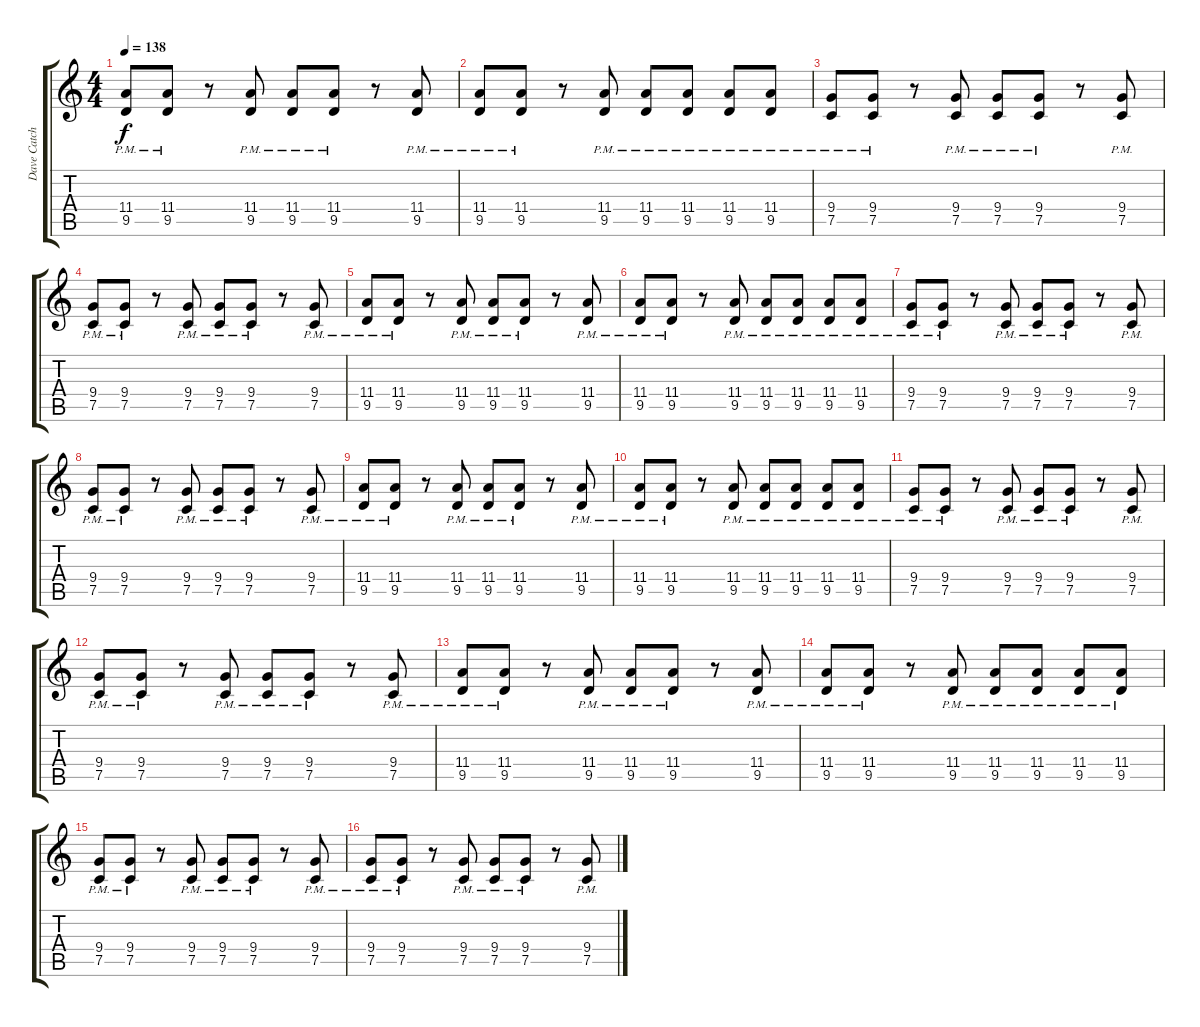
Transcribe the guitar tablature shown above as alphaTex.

\track ("Dave Catching" "Dave Catch") {instrument distortionguitar}
\staff {score tabs}
\tuning (C4 G3 Eb3 Bb2 F2 C2) {hide}
\ts (4 4)
\tempo 138
\clef g2
\ks c
(11.4{pm} 9.5{pm}).8{dy f} (11.4{pm} 9.5{pm}).8 r.8 (11.4{pm} 9.5{pm}).8 (11.4{pm} 9.5{pm}).8 (11.4{pm} 9.5{pm}).8 r.8 (11.4{pm} 9.5{pm}).8 |
(11.4{pm} 9.5{pm}).8 (11.4{pm} 9.5{pm}).8 r.8 (11.4{pm} 9.5{pm}).8 (11.4{pm} 9.5{pm}).8 (11.4{pm} 9.5{pm}).8 (11.4{pm} 9.5{pm}).8 (11.4{pm} 9.5{pm}).8 |
(9.4{pm} 7.5{pm}).8 (9.4{pm} 7.5{pm}).8 r.8 (9.4{pm} 7.5{pm}).8 (9.4{pm} 7.5{pm}).8 (9.4{pm} 7.5{pm}).8 r.8 (9.4{pm} 7.5{pm}).8 |
(9.4{pm} 7.5{pm}).8 (9.4{pm} 7.5{pm}).8 r.8 (9.4{pm} 7.5{pm}).8 (9.4{pm} 7.5{pm}).8 (9.4{pm} 7.5{pm}).8 r.8 (9.4{pm} 7.5{pm}).8 |
(11.4{pm} 9.5{pm}).8 (11.4{pm} 9.5{pm}).8 r.8 (11.4{pm} 9.5{pm}).8 (11.4{pm} 9.5{pm}).8 (11.4{pm} 9.5{pm}).8 r.8 (11.4{pm} 9.5{pm}).8 |
(11.4{pm} 9.5{pm}).8 (11.4{pm} 9.5{pm}).8 r.8 (11.4{pm} 9.5{pm}).8 (11.4{pm} 9.5{pm}).8 (11.4{pm} 9.5{pm}).8 (11.4{pm} 9.5{pm}).8 (11.4{pm} 9.5{pm}).8 |
(9.4{pm} 7.5{pm}).8 (9.4{pm} 7.5{pm}).8 r.8 (9.4{pm} 7.5{pm}).8 (9.4{pm} 7.5{pm}).8 (9.4{pm} 7.5{pm}).8 r.8 (9.4{pm} 7.5{pm}).8 |
(9.4{pm} 7.5{pm}).8 (9.4{pm} 7.5{pm}).8 r.8 (9.4{pm} 7.5{pm}).8 (9.4{pm} 7.5{pm}).8 (9.4{pm} 7.5{pm}).8 r.8 (9.4{pm} 7.5{pm}).8 |
(11.4{pm} 9.5{pm}).8 (11.4{pm} 9.5{pm}).8 r.8 (11.4{pm} 9.5{pm}).8 (11.4{pm} 9.5{pm}).8 (11.4{pm} 9.5{pm}).8 r.8 (11.4{pm} 9.5{pm}).8 |
(11.4{pm} 9.5{pm}).8 (11.4{pm} 9.5{pm}).8 r.8 (11.4{pm} 9.5{pm}).8 (11.4{pm} 9.5{pm}).8 (11.4{pm} 9.5{pm}).8 (11.4{pm} 9.5{pm}).8 (11.4{pm} 9.5{pm}).8 |
(9.4{pm} 7.5{pm}).8 (9.4{pm} 7.5{pm}).8 r.8 (9.4{pm} 7.5{pm}).8 (9.4{pm} 7.5{pm}).8 (9.4{pm} 7.5{pm}).8 r.8 (9.4{pm} 7.5{pm}).8 |
(9.4{pm} 7.5{pm}).8 (9.4{pm} 7.5{pm}).8 r.8 (9.4{pm} 7.5{pm}).8 (9.4{pm} 7.5{pm}).8 (9.4{pm} 7.5{pm}).8 r.8 (9.4{pm} 7.5{pm}).8 |
(11.4{pm} 9.5{pm}).8 (11.4{pm} 9.5{pm}).8 r.8 (11.4{pm} 9.5{pm}).8 (11.4{pm} 9.5{pm}).8 (11.4{pm} 9.5{pm}).8 r.8 (11.4{pm} 9.5{pm}).8 |
(11.4{pm} 9.5{pm}).8 (11.4{pm} 9.5{pm}).8 r.8 (11.4{pm} 9.5{pm}).8 (11.4{pm} 9.5{pm}).8 (11.4{pm} 9.5{pm}).8 (11.4{pm} 9.5{pm}).8 (11.4{pm} 9.5{pm}).8 |
(9.4{pm} 7.5{pm}).8 (9.4{pm} 7.5{pm}).8 r.8 (9.4{pm} 7.5{pm}).8 (9.4{pm} 7.5{pm}).8 (9.4{pm} 7.5{pm}).8 r.8 (9.4{pm} 7.5{pm}).8 |
(9.4{pm} 7.5{pm}).8 (9.4{pm} 7.5{pm}).8 r.8 (9.4{pm} 7.5{pm}).8 (9.4{pm} 7.5{pm}).8 (9.4{pm} 7.5{pm}).8 r.8 (9.4{pm} 7.5{pm}).8
